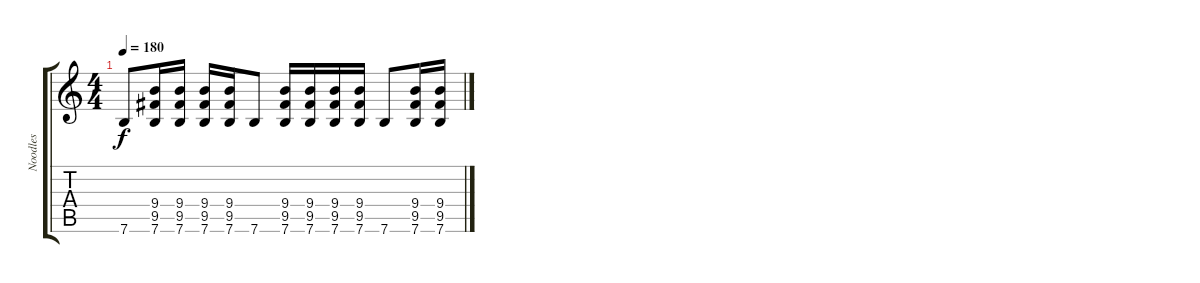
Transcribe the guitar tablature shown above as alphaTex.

\track ("Noodles" "Noodles") {instrument electricguitarmuted}
\staff {score tabs}
\tuning (E4 B3 G3 D3 A2 E2) {hide}
\ts (4 4)
\tempo 180
\clef g2
\ks c
7.6.8{dy f} (9.4 9.5 7.6).16 (9.4 9.5 7.6).16 (9.4 9.5 7.6).16 (9.4 9.5 7.6).16 7.6.8 (9.4 9.5 7.6).16 (9.4 9.5 7.6).16 (9.4 9.5 7.6).16 (9.4 9.5 7.6).16 7.6.8 (9.4 9.5 7.6).16 (9.4 9.5 7.6).16
